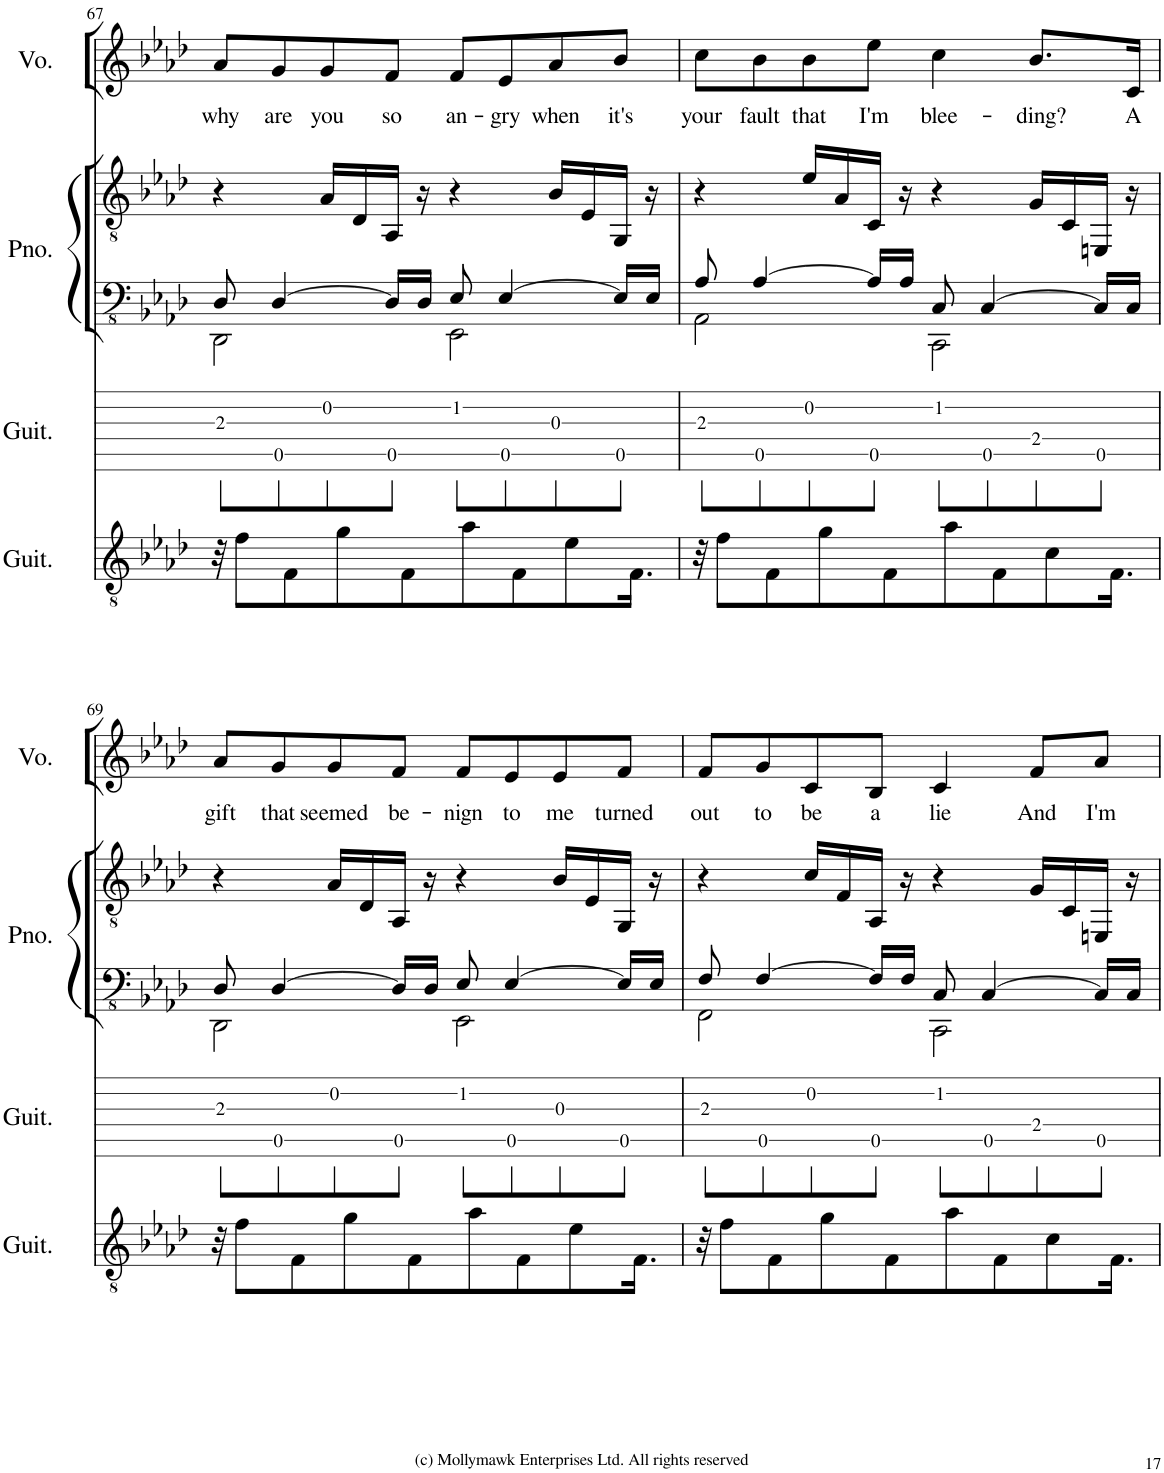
**kern	**kern	**kern	**kern	**kern	**text
*part4	*part3	*part2	*part2	*part1	*part1
*staff5	*staff4	*staff3	*staff2	*staff1	*staff1
*I"Acoustic Guitar	*I"Acoustic Guitar	*I"Piano	*	*I"Voice	*
*I'Guit.	*I'Guit.	*I'Pno.	*	*I'Vo.	*
!!LO:PB:g=z
*clefGv2	*	*clefFv4	*clefGv2	*clefG2	*
*k[b-e-a-d-]	*k[b-e-a-d-]	*k[b-e-a-d-]	*k[b-e-a-d-]	*k[b-e-a-d-]	*
*M4/4	*M4/4	*M4/4	*M4/4	*M4/4	*
=67	=67	=67	=67	=67	=67
*	*	*^	*	*	*
!	!	!	!	!	!	!LO:LY:b
32r	8f\L	8DD-/	2DDD-\	4r	8a-/L	why
8f\L	.	.	.	.	.	.
!	!	!	!	!	!	!LO:LY:b
.	8F\	[4DD-/	.	.	8g/	are
8F\	.	.	.	.	.	.
!	!	!	!	!	!	!LO:LY:b
.	8g\	.	.	16A-/LL	8g/	you
8g\	.	.	.	.	.	.
.	.	.	.	16D-/	.	.
!	!	!	!	!	!	!LO:LY:b
.	8F\J	16DD-/LL]	.	16AA-/JJ	8f/J	so
8F\	.	.	.	.	.	.
.	.	16DD-/JJ	.	16r	.	.
!	!	!	!	!	!	!LO:LY:b
.	8a-\L	8EE-/	2EEE-\	4r	8f/L	an-
8a-\	.	.	.	.	.	.
!	!	!	!	!	!	!LO:LY:b
.	8F\	[4EE-/	.	.	8e-/	-gry
8F\	.	.	.	.	.	.
!	!	!	!	!	!	!LO:LY:b
.	8e-\	.	.	16B-/LL	8a-/	when
8e-\	.	.	.	.	.	.
.	.	.	.	16E-/	.	.
!	!	!	!	!	!	!LO:LY:b
.	8F\J	16EE-/LL]	.	16GG/JJ	8b-/J	it's
16.F\Jk	.	.	.	.	.	.
.	.	16EE-/JJ	.	16r	.	.
=68	=68	=68	=68	=68	=68	=68
!	!	!	!	!	!	!LO:LY:b
32r	8f\L	8AA-/	2AAA-\	4r	8cc\L	your
8f\L	.	.	.	.	.	.
!	!	!	!	!	!	!LO:LY:b
.	8F\	[4AA-/	.	.	8b-\	fault
8F\	.	.	.	.	.	.
!	!	!	!	!	!	!LO:LY:b
.	8g\	.	.	16e-/LL	8b-\	that
8g\	.	.	.	.	.	.
.	.	.	.	16A-/	.	.
!	!	!	!	!	!	!LO:LY:b
.	8F\J	16AA-/LL]	.	16C/JJ	8ee-\J	I'm
8F\	.	.	.	.	.	.
.	.	16AA-/JJ	.	16r	.	.
!	!	!	!	!	!	!LO:LY:b
.	8a-\L	8CC/	2CCC\	4r	4cc\	blee-
8a-\	.	.	.	.	.	.
.	8F\	[4CC/	.	.	.	.
8F\	.	.	.	.	.	.
!	!	!	!	!	!	!LO:LY:b
.	8c\	.	.	16G/LL	8.b-/L	-ding?
8c\	.	.	.	.	.	.
.	.	.	.	16C/	.	.
.	8F\J	16CC/LL]	.	16EEn/JJ	.	.
16.F\Jk	.	.	.	.	.	.
!	!	!	!	!	!	!LO:LY:b
.	.	16CC/JJ	.	16r	16c/Jk	A
!!LO:LB:g=z
=69	=69	=69	=69	=69	=69	=69
!	!	!	!	!	!	!LO:LY:b
32r	8f\L	8DD-/	2DDD-\	4r	8a-/L	gift
8f\L	.	.	.	.	.	.
!	!	!	!	!	!	!LO:LY:b
.	8F\	[4DD-/	.	.	8g/	that
8F\	.	.	.	.	.	.
!	!	!	!	!	!	!LO:LY:b
.	8g\	.	.	16A-/LL	8g/	seemed
8g\	.	.	.	.	.	.
.	.	.	.	16D-/	.	.
!	!	!	!	!	!	!LO:LY:b
.	8F\J	16DD-/LL]	.	16AA-/JJ	8f/J	be-
8F\	.	.	.	.	.	.
.	.	16DD-/JJ	.	16r	.	.
!	!	!	!	!	!	!LO:LY:b
.	8a-\L	8EE-/	2EEE-\	4r	8f/L	-nign
8a-\	.	.	.	.	.	.
!	!	!	!	!	!	!LO:LY:b
.	8F\	[4EE-/	.	.	8e-/	to
8F\	.	.	.	.	.	.
!	!	!	!	!	!	!LO:LY:b
.	8e-\	.	.	16B-/LL	8e-/	me
8e-\	.	.	.	.	.	.
.	.	.	.	16E-/	.	.
!	!	!	!	!	!	!LO:LY:b
.	8F\J	16EE-/LL]	.	16GG/JJ	8f/J	turned
16.F\Jk	.	.	.	.	.	.
.	.	16EE-/JJ	.	16r	.	.
=70	=70	=70	=70	=70	=70	=70
!	!	!	!	!	!	!LO:LY:b
32r	8f\L	8FF/	2FFF\	4r	8f/L	out
8f\L	.	.	.	.	.	.
!	!	!	!	!	!	!LO:LY:b
.	8F\	[4FF/	.	.	8g/	to
8F\	.	.	.	.	.	.
!	!	!	!	!	!	!LO:LY:b
.	8g\	.	.	16c/LL	8c/	be
8g\	.	.	.	.	.	.
.	.	.	.	16F/	.	.
!	!	!	!	!	!	!LO:LY:b
.	8F\J	16FF/LL]	.	16AA-/JJ	8B-/J	a
8F\	.	.	.	.	.	.
.	.	16FF/JJ	.	16r	.	.
!	!	!	!	!	!	!LO:LY:b
.	8a-\L	8CC/	2CCC\	4r	4c/	lie
8a-\	.	.	.	.	.	.
.	8F\	[4CC/	.	.	.	.
8F\	.	.	.	.	.	.
!	!	!	!	!	!	!LO:LY:b
.	8c\	.	.	16G/LL	8f/L	And
8c\	.	.	.	.	.	.
.	.	.	.	16C/	.	.
!	!	!	!	!	!	!LO:LY:b
.	8F\J	16CC/LL]	.	16EEn/JJ	8a-/J	I'm
16.F\Jk	.	.	.	.	.	.
.	.	16CC/JJ	.	16r	.	.
*	*	*v	*v	*	*	*
=	=	=	=	=	=
*-	*-	*-	*-	*-	*-
